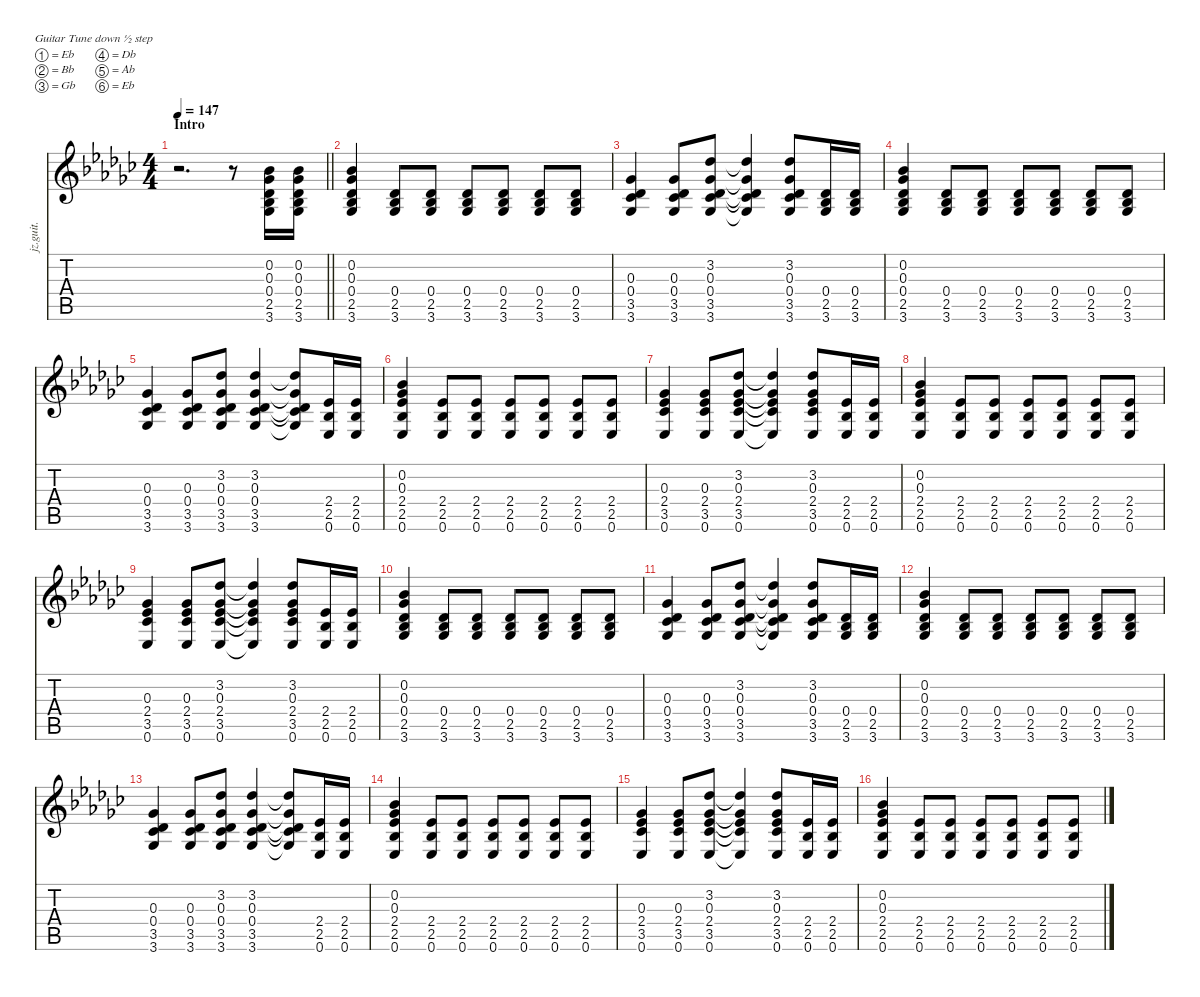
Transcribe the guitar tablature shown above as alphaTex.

\defaultSystemsLayout 4
\hideDynamics
\bracketExtendMode nobrackets
\otherSystemsTrackNameOrientation horizontal
\track ("Guitar (James)" "jz.guit.") {instrument electricguitarjazz}
\staff {score tabs}
\tuning (Eb4 Bb3 Gb3 Db3 Ab2 Eb2)
\ts (4 4)
\section ("" "Intro")
\ac
\tempo 147
\clef g2
\barLineRight lightlight
\ks ebminor
r.2{d dy f instrument electricguitarjazz beam Down} r.8{beam Down} (0.2{acc b} 0.3{acc b} 0.4{acc b} 2.5{acc b} 3.6{acc b}).16{beam Up} (0.2{acc b} 0.3{acc b} 0.4{acc b} 2.5{acc b} 3.6{acc b}).16{beam Up} |
(0.2{acc b} 0.3{acc b} 0.4{acc b} 2.5{acc b} 3.6{acc b}).4{beam Up} (0.4{acc b} 2.5{acc b} 3.6{acc b}).8{beam Up} (0.4{acc b} 2.5{acc b} 3.6{acc b}).8{beam Up} (0.4{acc b} 2.5{acc b} 3.6{acc b}).8{beam Up} (0.4{acc b} 2.5{acc b} 3.6{acc b}).8{beam Up} (0.4{acc b} 2.5{acc b} 3.6{acc b}).8{beam Up} (0.4{acc b} 2.5{acc b} 3.6{acc b}).8{beam Up} |
(0.3{acc b} 0.4{acc b} 3.5{acc b} 3.6{acc b}).4{beam Up} (0.3{acc b} 0.4{acc b} 3.5{acc b} 3.6{acc b}).8{beam Up} (3.2{acc b} 0.3{acc b} 0.4{acc b} 3.5{acc b} 3.6{acc b}).8{beam Up} (3.2{t acc b} 0.3{t acc b} 0.4{t acc b} 3.5{t acc b} 3.6{t acc b}).4{beam Up} (3.2{acc b} 0.3{acc b} 0.4{acc b} 3.5{acc b} 3.6{acc b}).8{beam Up} (0.4{acc b} 2.5{acc b} 3.6{acc b}).16{beam Up} (0.4{acc b} 2.5{acc b} 3.6{acc b}).16{beam Up} |
(0.2{acc b} 0.3{acc b} 0.4{acc b} 2.5{acc b} 3.6{acc b}).4{beam Up} (0.4{acc b} 2.5{acc b} 3.6{acc b}).8{beam Up} (0.4{acc b} 2.5{acc b} 3.6{acc b}).8{beam Up} (0.4{acc b} 2.5{acc b} 3.6{acc b}).8{beam Up} (0.4{acc b} 2.5{acc b} 3.6{acc b}).8{beam Up} (0.4{acc b} 2.5{acc b} 3.6{acc b}).8{beam Up} (0.4{acc b} 2.5{acc b} 3.6{acc b}).8{beam Up} |
(0.3{acc b} 0.4{acc b} 3.5{acc b} 3.6{acc b}).4{beam Up} (0.3{acc b} 0.4{acc b} 3.5{acc b} 3.6{acc b}).8{beam Up} (3.2{acc b} 0.3{acc b} 0.4{acc b} 3.5{acc b} 3.6{acc b}).8{beam Up} (3.2{acc b} 0.3{acc b} 0.4{acc b} 3.5{acc b} 3.6{acc b}).4{beam Up} (3.2{t acc b} 0.3{t acc b} 0.4{t acc b} 3.5{t acc b} 3.6{t acc b}).8{beam Up} (2.4{acc b} 2.5{acc b} 0.6{acc b}).16{beam Up} (2.4{acc b} 2.5{acc b} 0.6{acc b}).16{beam Up} |
(0.2{acc b} 0.3{acc b} 2.4{acc b} 2.5{acc b} 0.6{acc b}).4{beam Up} (2.4{acc b} 2.5{acc b} 0.6{acc b}).8{beam Up} (2.4{acc b} 2.5{acc b} 0.6{acc b}).8{beam Up} (2.4{acc b} 2.5{acc b} 0.6{acc b}).8{beam Up} (2.4{acc b} 2.5{acc b} 0.6{acc b}).8{beam Up} (2.4{acc b} 2.5{acc b} 0.6{acc b}).8{beam Up} (2.4{acc b} 2.5{acc b} 0.6{acc b}).8{beam Up} |
(0.3{acc b} 2.4{acc b} 3.5{acc b} 0.6{acc b}).4{beam Up} (0.3{acc b} 2.4{acc b} 3.5{acc b} 0.6{acc b}).8{beam Up} (3.2{acc b} 0.3{acc b} 2.4{acc b} 3.5{acc b} 0.6{acc b}).8{beam Up} (3.2{t acc b} 0.3{t acc b} 2.4{t acc b} 3.5{t acc b} 0.6{t acc b}).4{beam Up} (3.2{acc b} 0.3{acc b} 2.4{acc b} 3.5{acc b} 0.6{acc b}).8{beam Up} (2.4{acc b} 2.5{acc b} 0.6{acc b}).16{beam Up} (2.4{acc b} 2.5{acc b} 0.6{acc b}).16{beam Up} |
(0.2{acc b} 0.3{acc b} 2.4{acc b} 2.5{acc b} 0.6{acc b}).4{beam Up} (2.4{acc b} 2.5{acc b} 0.6{acc b}).8{beam Up} (2.4{acc b} 2.5{acc b} 0.6{acc b}).8{beam Up} (2.4{acc b} 2.5{acc b} 0.6{acc b}).8{beam Up} (2.4{acc b} 2.5{acc b} 0.6{acc b}).8{beam Up} (2.4{acc b} 2.5{acc b} 0.6{acc b}).8{beam Up} (2.4{acc b} 2.5{acc b} 0.6{acc b}).8{beam Up} |
(0.3{acc b} 2.4{acc b} 3.5{acc b} 0.6{acc b}).4{beam Up} (0.3{acc b} 2.4{acc b} 3.5{acc b} 0.6{acc b}).8{beam Up} (3.2{acc b} 0.3{acc b} 2.4{acc b} 3.5{acc b} 0.6{acc b}).8{beam Up} (3.2{t acc b} 0.3{t acc b} 2.4{t acc b} 3.5{t acc b} 0.6{t acc b}).4{beam Up} (3.2{acc b} 0.3{acc b} 2.4{acc b} 3.5{acc b} 0.6{acc b}).8{beam Up} (2.4{acc b} 2.5{acc b} 0.6{acc b}).16{beam Up} (2.4{acc b} 2.5{acc b} 0.6{acc b}).16{beam Up} |
(0.2{acc b} 0.3{acc b} 0.4{acc b} 2.5{acc b} 3.6{acc b}).4{beam Up} (0.4{acc b} 2.5{acc b} 3.6{acc b}).8{beam Up} (0.4{acc b} 2.5{acc b} 3.6{acc b}).8{beam Up} (0.4{acc b} 2.5{acc b} 3.6{acc b}).8{beam Up} (0.4{acc b} 2.5{acc b} 3.6{acc b}).8{beam Up} (0.4{acc b} 2.5{acc b} 3.6{acc b}).8{beam Up} (0.4{acc b} 2.5{acc b} 3.6{acc b}).8{beam Up} |
(0.3{acc b} 0.4{acc b} 3.5{acc b} 3.6{acc b}).4{beam Up} (0.3{acc b} 0.4{acc b} 3.5{acc b} 3.6{acc b}).8{beam Up} (3.2{acc b} 0.3{acc b} 0.4{acc b} 3.5{acc b} 3.6{acc b}).8{beam Up} (3.2{t acc b} 0.3{t acc b} 0.4{t acc b} 3.5{t acc b} 3.6{t acc b}).4{beam Up} (3.2{acc b} 0.3{acc b} 0.4{acc b} 3.5{acc b} 3.6{acc b}).8{beam Up} (0.4{acc b} 2.5{acc b} 3.6{acc b}).16{beam Up} (0.4{acc b} 2.5{acc b} 3.6{acc b}).16{beam Up} |
(0.2{acc b} 0.3{acc b} 0.4{acc b} 2.5{acc b} 3.6{acc b}).4{beam Up} (0.4{acc b} 2.5{acc b} 3.6{acc b}).8{beam Up} (0.4{acc b} 2.5{acc b} 3.6{acc b}).8{beam Up} (0.4{acc b} 2.5{acc b} 3.6{acc b}).8{beam Up} (0.4{acc b} 2.5{acc b} 3.6{acc b}).8{beam Up} (0.4{acc b} 2.5{acc b} 3.6{acc b}).8{beam Up} (0.4{acc b} 2.5{acc b} 3.6{acc b}).8{beam Up} |
(0.3{acc b} 0.4{acc b} 3.5{acc b} 3.6{acc b}).4{beam Up} (0.3{acc b} 0.4{acc b} 3.5{acc b} 3.6{acc b}).8{beam Up} (3.2{acc b} 0.3{acc b} 0.4{acc b} 3.5{acc b} 3.6{acc b}).8{beam Up} (3.2{acc b} 0.3{acc b} 0.4{acc b} 3.5{acc b} 3.6{acc b}).4{beam Up} (3.2{t acc b} 0.3{t acc b} 0.4{t acc b} 3.5{t acc b} 3.6{t acc b}).8{beam Up} (2.4{acc b} 2.5{acc b} 0.6{acc b}).16{beam Up} (2.4{acc b} 2.5{acc b} 0.6{acc b}).16{beam Up} |
(0.2{acc b} 0.3{acc b} 2.4{acc b} 2.5{acc b} 0.6{acc b}).4{beam Up} (2.4{acc b} 2.5{acc b} 0.6{acc b}).8{beam Up} (2.4{acc b} 2.5{acc b} 0.6{acc b}).8{beam Up} (2.4{acc b} 2.5{acc b} 0.6{acc b}).8{beam Up} (2.4{acc b} 2.5{acc b} 0.6{acc b}).8{beam Up} (2.4{acc b} 2.5{acc b} 0.6{acc b}).8{beam Up} (2.4{acc b} 2.5{acc b} 0.6{acc b}).8{beam Up} |
(0.3{acc b} 2.4{acc b} 3.5{acc b} 0.6{acc b}).4{beam Up} (0.3{acc b} 2.4{acc b} 3.5{acc b} 0.6{acc b}).8{beam Up} (3.2{acc b} 0.3{acc b} 2.4{acc b} 3.5{acc b} 0.6{acc b}).8{beam Up} (3.2{t acc b} 0.3{t acc b} 2.4{t acc b} 3.5{t acc b} 0.6{t acc b}).4{beam Up} (3.2{acc b} 0.3{acc b} 2.4{acc b} 3.5{acc b} 0.6{acc b}).8{beam Up} (2.4{acc b} 2.5{acc b} 0.6{acc b}).16{beam Up} (2.4{acc b} 2.5{acc b} 0.6{acc b}).16{beam Up} |
(0.2{acc b} 0.3{acc b} 2.4{acc b} 2.5{acc b} 0.6{acc b}).4{beam Up} (2.4{acc b} 2.5{acc b} 0.6{acc b}).8{beam Up} (2.4{acc b} 2.5{acc b} 0.6{acc b}).8{beam Up} (2.4{acc b} 2.5{acc b} 0.6{acc b}).8{beam Up} (2.4{acc b} 2.5{acc b} 0.6{acc b}).8{beam Up} (2.4{acc b} 2.5{acc b} 0.6{acc b}).8{beam Up} (2.4{acc b} 2.5{acc b} 0.6{acc b}).8{beam Up}
